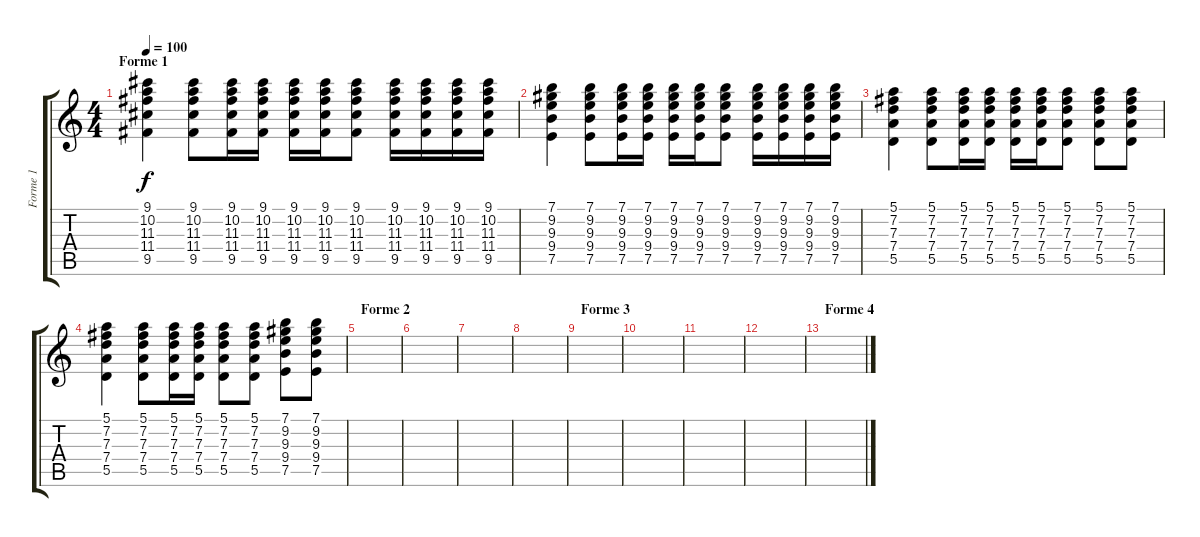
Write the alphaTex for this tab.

\track ("Forme 1" "Forme 1") {instrument acousticguitarsteel}
\staff {score tabs}
\tuning (E4 B3 G3 D3 A2 E2) {hide}
\ts (4 4)
\section ("" "Forme 1")
\tempo 100
\clef g2
\ks c
(9.1 10.2 11.3 11.4 9.5).4{dy f instrument acousticguitarsteel} (9.1 10.2 11.3 11.4 9.5).8 (9.1 10.2 11.3 11.4 9.5).16 (9.1 10.2 11.3 11.4 9.5).16 (9.1 10.2 11.3 11.4 9.5).16 (9.1 10.2 11.3 11.4 9.5).16 (9.1 10.2 11.3 11.4 9.5).8 (9.1 10.2 11.3 11.4 9.5).16 (9.1 10.2 11.3 11.4 9.5).16 (9.1 10.2 11.3 11.4 9.5).16 (9.1 10.2 11.3 11.4 9.5).16 |
(7.1 9.2 9.3 9.4 7.5).4 (7.1 9.2 9.3 9.4 7.5).8 (7.1 9.2 9.3 9.4 7.5).16 (7.1 9.2 9.3 9.4 7.5).16 (7.1 9.2 9.3 9.4 7.5).16 (7.1 9.2 9.3 9.4 7.5).16 (7.1 9.2 9.3 9.4 7.5).8 (7.1 9.2 9.3 9.4 7.5).16 (7.1 9.2 9.3 9.4 7.5).16 (7.1 9.2 9.3 9.4 7.5).16 (7.1 9.2 9.3 9.4 7.5).16 |
(5.1 7.2 7.3 7.4 5.5).4 (5.1 7.2 7.3 7.4 5.5).8 (5.1 7.2 7.3 7.4 5.5).16 (5.1 7.2 7.3 7.4 5.5).16 (5.1 7.2 7.3 7.4 5.5).16 (5.1 7.2 7.3 7.4 5.5).16 (5.1 7.2 7.3 7.4 5.5).8 (5.1 7.2 7.3 7.4 5.5).8 (5.1 7.2 7.3 7.4 5.5).8 |
(5.1 7.2 7.3 7.4 5.5).4 (5.1 7.2 7.3 7.4 5.5).8 (5.1 7.2 7.3 7.4 5.5).16 (5.1 7.2 7.3 7.4 5.5).16 (5.1 7.2 7.3 7.4 5.5).8 (5.1 7.2 7.3 7.4 5.5).8 (7.1 9.2 9.3 9.4 7.5).8 (7.1 9.2 9.3 9.4 7.5).8 |
\section ("" "Forme 2")
|
|
|
|
\section ("" "Forme 3")
|
|
|
|
\section ("" "Forme 4")
